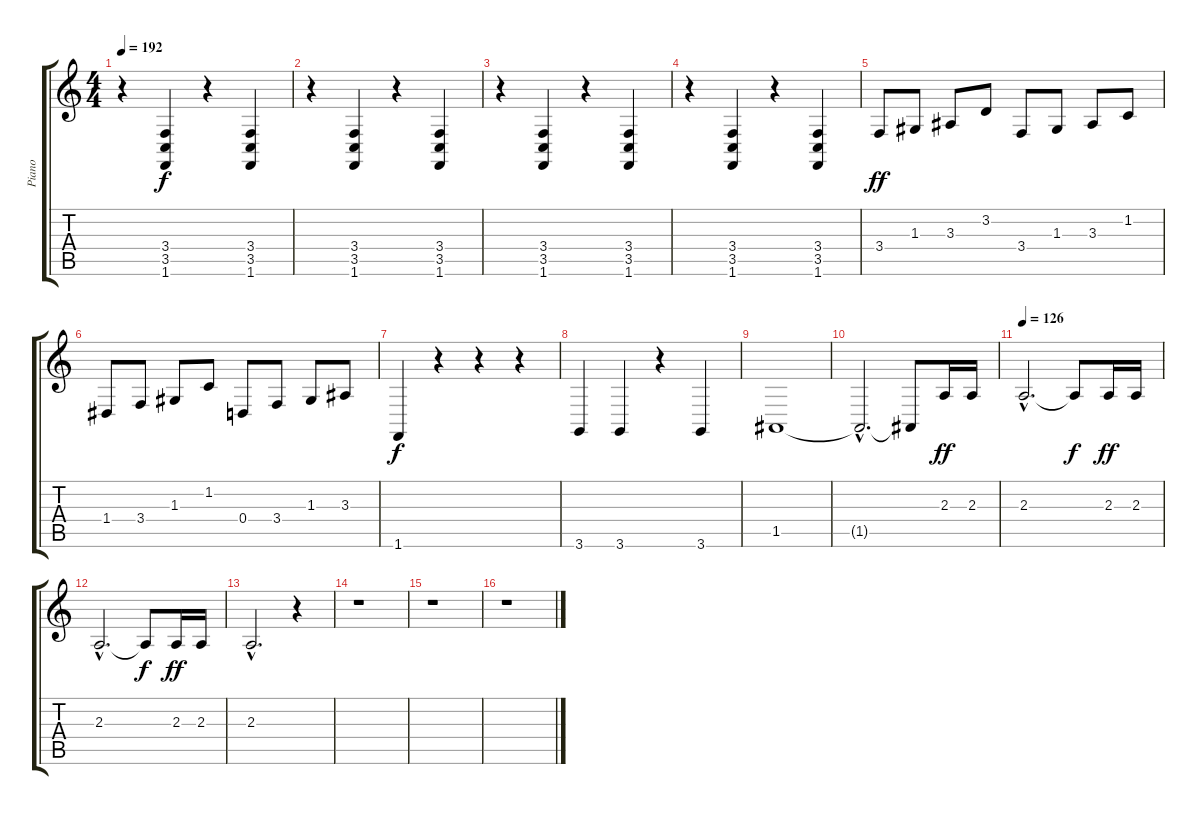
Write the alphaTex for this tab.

\track ("Piano" "Piano") {instrument englishhorn}
\staff {score tabs}
\tuning (E4 B3 G3 D3 A2 E2) {hide}
\ts (4 4)
\tempo 192
\clef g2
\ks c
r.4{dy f} (3.4 3.5 1.6).4 r.4 (3.4 3.5 1.6).4 |
r.4 (3.4 3.5 1.6).4 r.4 (3.4 3.5 1.6).4 |
r.4 (3.4 3.5 1.6).4 r.4 (3.4 3.5 1.6).4 |
r.4 (3.4 3.5 1.6).4 r.4 (3.4 3.5 1.6).4 |
3.4.8{dy ff instrument brasssection} 1.3.8 3.3.8 3.2.8 3.4.8 1.3.8 3.3.8 1.2.8 |
1.4.8 3.4.8 1.3.8 1.2.8 0.4.8 3.4.8 1.3.8 3.3.8 |
1.6.4{dy f instrument synthbrass1} r.4 r.4 r.4 |
3.6.4 3.6.4 r.4 3.6.4 |
1.5.1 |
1.5{hac t}.2{d} 1.5{t}.8 2.3.16{dy ff} 2.3.16 |
\tempo 126
2.3{hac}.2{d} 2.3{t}.8{dy f} 2.3.16{dy ff} 2.3.16 |
2.3{hac}.2{d} 2.3{t}.8{dy f} 2.3.16{dy ff} 2.3.16 |
2.3{hac}.2{d} r.4 |
r.1 |
r.1 |
r.1
